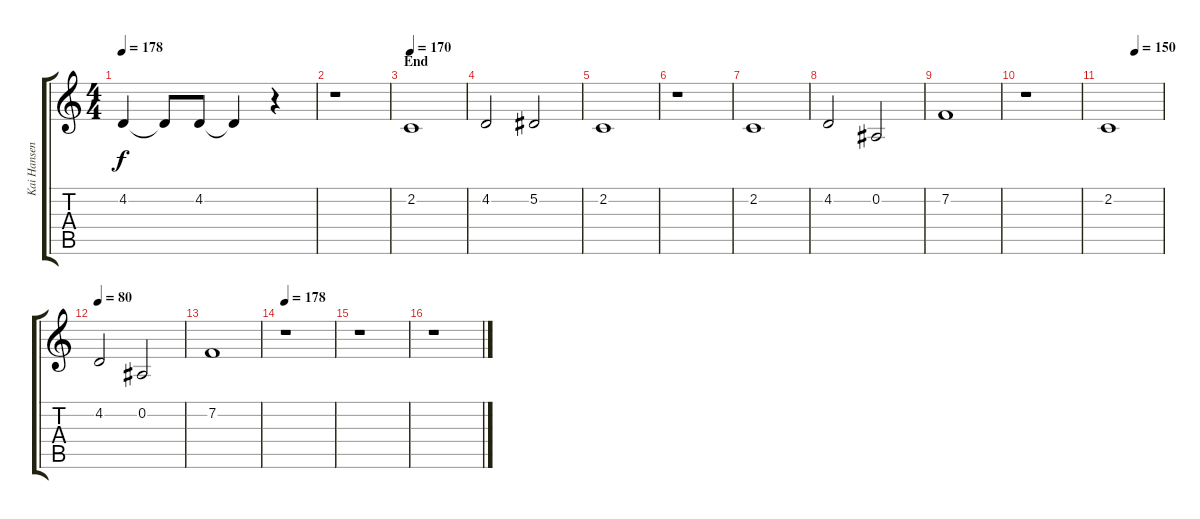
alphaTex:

\track ("Kai Hansen" "Kai Hansen") {instrument bassoon}
\staff {score tabs}
\tuning (Eb4 Bb3 Gb3 Db3 Ab2 Eb2) {hide}
\ts (4 4)
\tempo 178
\clef g2
\ks c
4.2.4{dy f volume 8} 4.2{t}.8 4.2.8 4.2{t}.4 r.4 |
r.1 |
\section ("" "End")
\tempo 170
2.2.1{volume 16} |
4.2.2 5.2.2 |
2.2.1 |
r.1 |
2.2.1 |
4.2.2 0.2.2 |
7.2.1 |
r.1 |
\tempo (150 0.5)
2.2.1 |
\tempo 80
4.2.2 0.2.2 |
7.2.1 |
\tempo 178
r.1 |
r.1 |
r.1
